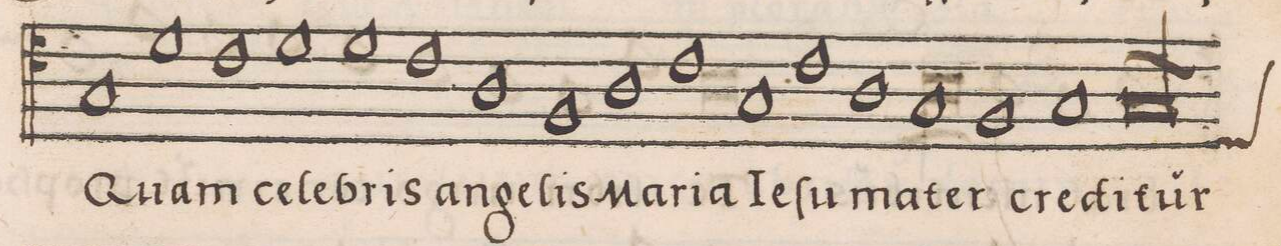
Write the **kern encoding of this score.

**kern	**text	**text
*I"TENOR	*	*
*clefC4	*	*
*k[]	*	*
*met(C|)	*	*
*M2/1	*	*
1G	Quam	.
1d	ce-	.
=29-	=29-	=29-
1c	-le-	.
1d	-bris	.
=30-	=30-	=30-
1d	an-	.
1c	-ge-	.
=31-	=31-	=31-
1A	-lis	.
1F	Ma-	.
=32-	=32-	=32-
1A	-ri-	.
1c	-a	.
=33-	=33-	=33-
1G	Ie-	.
1c	-ſu	.
=34-	=34-	=34-
1A	ma-	.
1G	-ter	.
=35-	=35-	=35-
1F	cre-	.
1G	-di-	.
=36-	=36-	=36-
*custos:D	*	*
0Gl	-tur	.
=37-	=37-	=37-
*lig	*	*
*-	*-	*-
